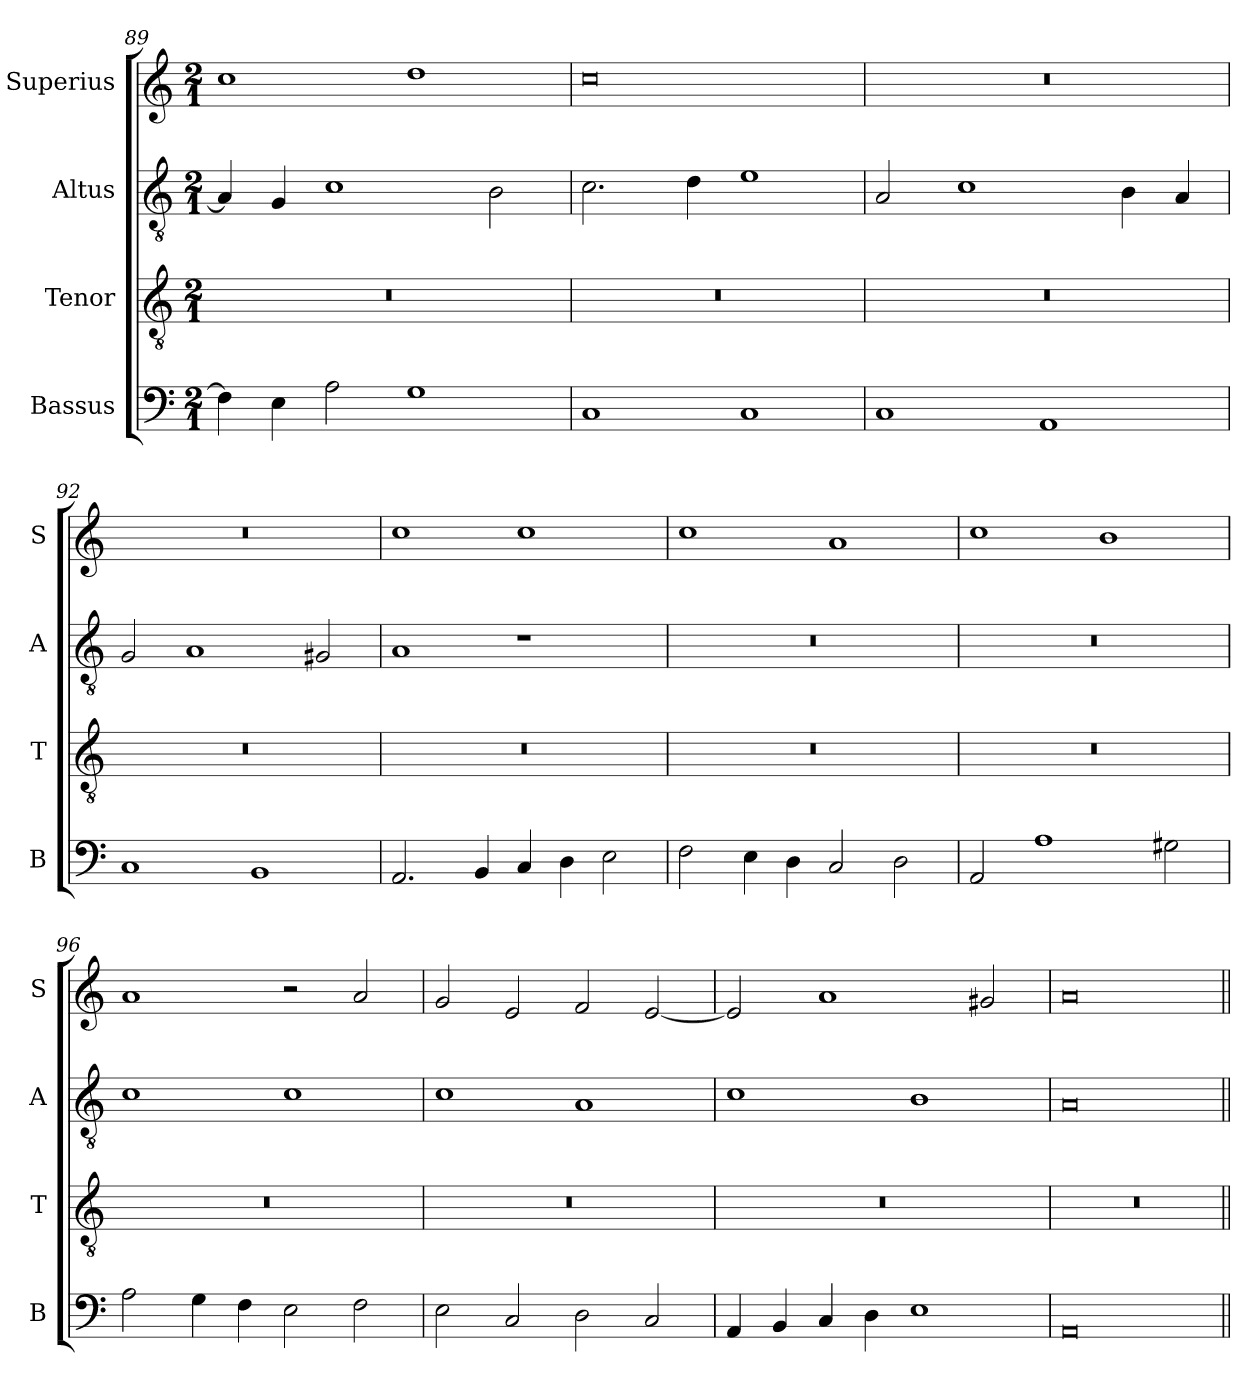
**kern	**kern	**kern	**kern
*part4	*part3	*part2	*part1
*staff4	*staff3	*staff2	*staff1
*I"Bassus	*I"Tenor	*I"Altus	*I"Superius
*I'B	*I'T	*I'A	*I'S
*clefF4	*clefGv2	*clefGv2	*clefG2
*k[]	*k[]	*k[]	*k[]
*M2/1	*M2/1	*M2/1	*M2/1
=89	=89	=89	=89
4F\]	0r	4A/]	1cc
4E\	.	4G/	.
2A\	.	1c	.
1G	.	.	1dd
.	.	2B\	.
=90	=90	=90	=90
1C	0r	2.c\	0cc
.	.	4d\	.
1C	.	1e	.
=91	=91	=91	=91
1C	0r	2A/	0r
.	.	1c	.
1AA	.	.	.
.	.	4B\	.
.	.	4A/	.
=92	=92	=92	=92
1C	0r	2G/	0r
.	.	1A	.
1BB	.	.	.
.	.	2G#X/	.
=93	=93	=93	=93
2.AA/	0r	1A	1cc
4BB/	.	.	.
4C/	.	1r	1cc
4D\	.	.	.
2E\	.	.	.
=94	=94	=94	=94
2F\	0r	0r	1cc
4E\	.	.	.
4D\	.	.	.
2C/	.	.	1a
2D\	.	.	.
=95	=95	=95	=95
2AA/	0r	0r	1cc
1A	.	.	.
.	.	.	1b
2G#X\	.	.	.
=96	=96	=96	=96
2A\	0r	1c	1a
4G\	.	.	.
4F\	.	.	.
2E\	.	1c	2r
2F\	.	.	2a/
=97	=97	=97	=97
2E\	0r	1c	2g/
2C/	.	.	2e/
2D\	.	1A	2f/
2C/	.	.	[2e/
=98	=98	=98	=98
4AA/	0r	1c	2e/]
4BB/	.	.	.
4C/	.	.	1a
4D\	.	.	.
1E	.	1B	.
.	.	.	2g#X/
=99	=99	=99	=99
0AA	0r	0A	0a
=||	=||	=||	=||
*-	*-	*-	*-
